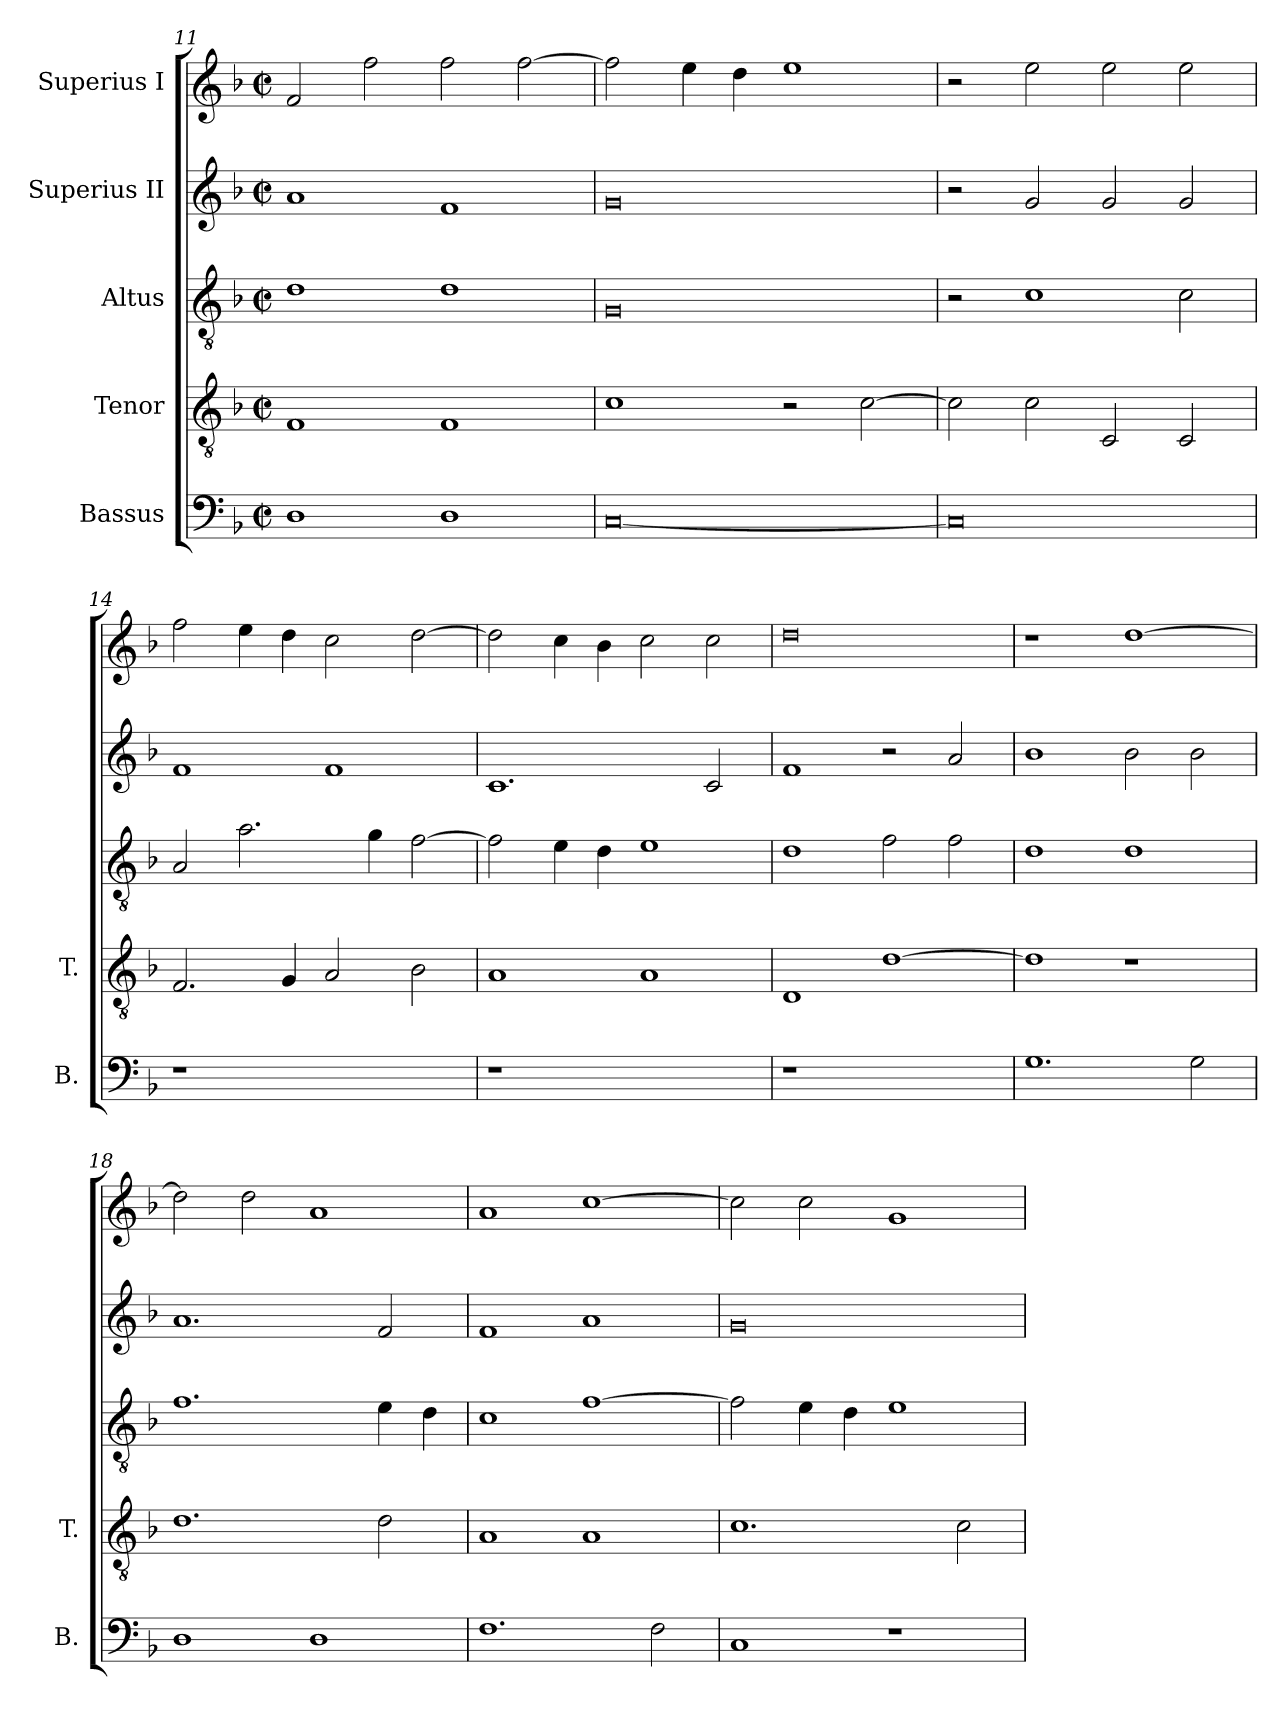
**kern	**kern	**kern	**kern	**kern
*part5	*part4	*part3	*part2	*part1
*staff5	*staff4	*staff3	*staff2	*staff1
*I"Bassus	*I"Tenor	*I"Altus	*I"Superius II	*I"Superius I
*I'B.	*I'T.	*	*	*
!!LO:PB:g=z
*clefF4	*clefGv2	*clefGv2	*clefG2	*clefG2
*	*ITrd7c12	*ITrd7c12	*	*
*k[b-]	*k[b-]	*k[b-]	*k[b-]	*k[b-]
*F:	*F:	*F:	*F:	*F:
*M2/2	*M2/2	*M2/2	*M2/2	*M2/2
*met(c|)	*met(c|)	*met(c|)	*met(c|)	*met(c|)
=11	=11	=11	=11	=11
1Di	1FFi	1Di	1ai	2fi/
.	.	.	.	2ffi\
1Di	1FFi	1Di	1fi	2ffi\
.	.	.	.	[>2ffi\
=12	=12	=12	=12	=12
[<0Ci	1Ci	0GGi	0gi	2ffi\]
.	.	.	.	4eei\
.	.	.	.	4ddi\
.	2r	.	.	1eei
.	[>2Ci\	.	.	.
=13	=13	=13	=13	=13
0Ci]	2Ci\]	2r	2r	2r
.	2Ci\	1Ci	2gi/	2eei\
.	2CCi/	.	2gi/	2eei\
.	2CCi/	2Ci\	2gi/	2eei\
=14	=14	=14	=14	=14
!LO:N:vis=1	!	!	!	!
1r	2.FFi/	2AAi/	1fi	2ffi\
.	.	2.Ai\	.	4eei\
.	4GGi/	.	.	4ddi\
1ryy	2AAi/	.	1fi	2cci\
.	.	4Gi\	.	.
.	2BB-i\	[>2Fi\	.	[>2ddi\
=15	=15	=15	=15	=15
!LO:N:vis=1	!	!	!	!
1r	1AAi	2Fi\]	1.ci	2ddi\]
.	.	4Ei\	.	4cci\
.	.	4Di\	.	4b-i\
1ryy	1AAi	1Ei	.	2cci\
.	.	.	2ci/	2cci\
!!LO:LB:g=z
=16	=16	=16	=16	=16
!LO:N:vis=1	!	!	!	!
1r	1DDi	1Di	1fi	0ddi
1ryy	[>1Di	2Fi\	2r	.
.	.	2Fi\	2ai/	.
=17	=17	=17	=17	=17
1.Gi	1Di]	1Di	1b-i	1r
.	1r	1Di	2b-i\	[>1ddi
2Gi\	.	.	2b-i\	.
=18	=18	=18	=18	=18
1Di	1.Di	1.Fi	1.ai	2ddi\]
.	.	.	.	2ddi\
1Di	.	.	.	1ai
.	2Di\	4Ei\	2fi/	.
.	.	4Di\	.	.
=19	=19	=19	=19	=19
1.Fi	1AAi	1Ci	1fi	1ai
.	1AAi	[>1Fi	1ai	[>1cci
2Fi\	.	.	.	.
=20	=20	=20	=20	=20
1Ci	1.Ci	2Fi\]	0gi	2cci\]
.	.	4Ei\	.	2cci\
.	.	4Di\	.	.
1r	.	1Ei	.	1gi
.	2Ci\	.	.	.
=	=	=	=	=
*-	*-	*-	*-	*-
